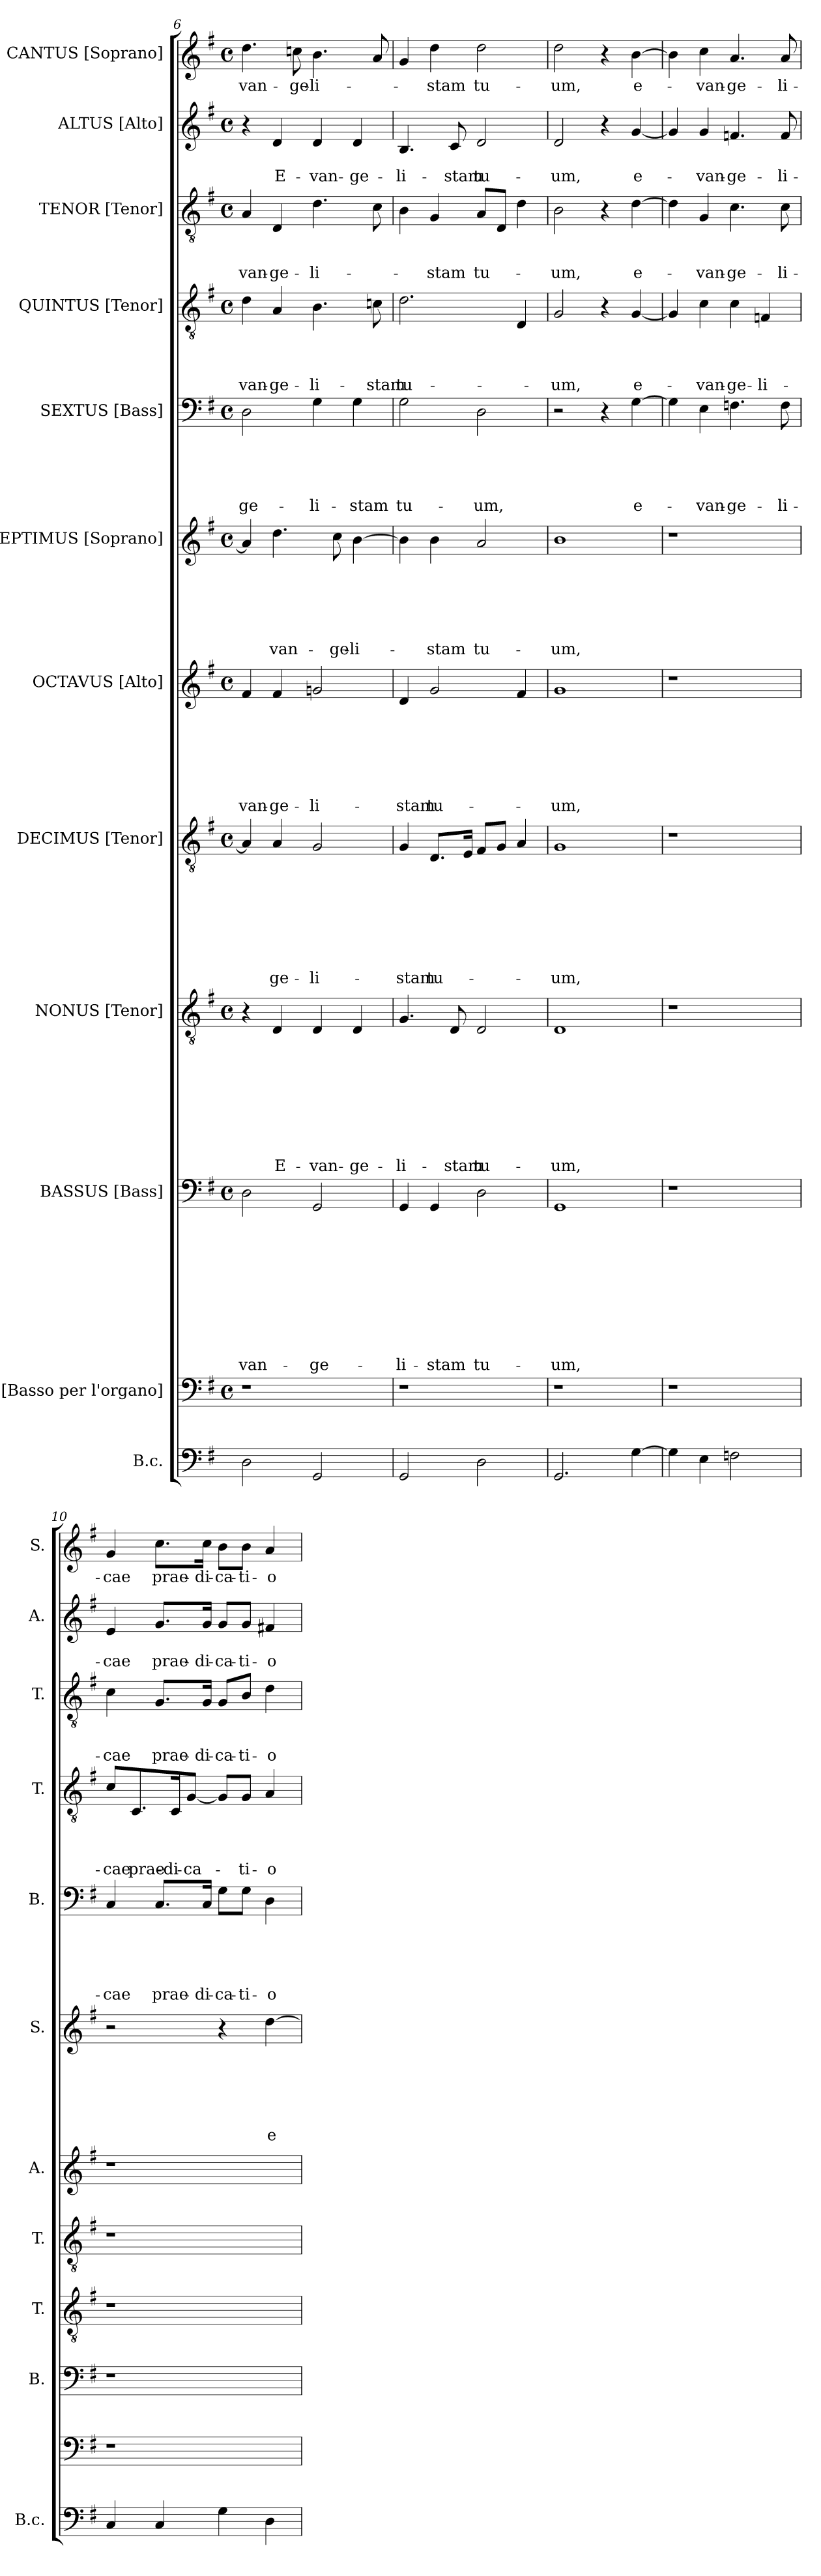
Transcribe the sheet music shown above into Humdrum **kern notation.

**kern	**kern	**kern	**text	**text	**text	**text	**text	**text	**text	**text	**text	**text	**kern	**text	**text	**text	**text	**text	**text	**text	**text	**text	**kern	**text	**text	**text	**text	**text	**text	**text	**text	**kern	**text	**text	**text	**text	**text	**text	**text	**kern	**text	**text	**text	**text	**text	**text	**kern	**text	**text	**text	**text	**text	**kern	**text	**text	**text	**text	**kern	**text	**text	**text	**kern	**text	**text	**kern	**text
*part12	*part11	*part10	*part10	*part10	*part10	*part10	*part10	*part10	*part10	*part10	*part10	*part10	*part9	*part9	*part9	*part9	*part9	*part9	*part9	*part9	*part9	*part9	*part8	*part8	*part8	*part8	*part8	*part8	*part8	*part8	*part8	*part7	*part7	*part7	*part7	*part7	*part7	*part7	*part7	*part6	*part6	*part6	*part6	*part6	*part6	*part6	*part5	*part5	*part5	*part5	*part5	*part5	*part4	*part4	*part4	*part4	*part4	*part3	*part3	*part3	*part3	*part2	*part2	*part2	*part1	*part1
*staff12	*staff11	*staff10	*staff10	*staff10	*staff10	*staff10	*staff10	*staff10	*staff10	*staff10	*staff10	*staff10	*staff9	*staff9	*staff9	*staff9	*staff9	*staff9	*staff9	*staff9	*staff9	*staff9	*staff8	*staff8	*staff8	*staff8	*staff8	*staff8	*staff8	*staff8	*staff8	*staff7	*staff7	*staff7	*staff7	*staff7	*staff7	*staff7	*staff7	*staff6	*staff6	*staff6	*staff6	*staff6	*staff6	*staff6	*staff5	*staff5	*staff5	*staff5	*staff5	*staff5	*staff4	*staff4	*staff4	*staff4	*staff4	*staff3	*staff3	*staff3	*staff3	*staff2	*staff2	*staff2	*staff1	*staff1
*I"B.c.	*I"[Basso per l'organo]	*I"BASSUS [Bass]	*	*	*	*	*	*	*	*	*	*	*I"NONUS [Tenor]	*	*	*	*	*	*	*	*	*	*I"DECIMUS [Tenor]	*	*	*	*	*	*	*	*	*I"OCTAVUS [Alto]	*	*	*	*	*	*	*	*I"SEPTIMUS [Soprano]	*	*	*	*	*	*	*I"SEXTUS [Bass]	*	*	*	*	*	*I"QUINTUS [Tenor]	*	*	*	*	*I"TENOR [Tenor]	*	*	*	*I"ALTUS [Alto]	*	*	*I"CANTUS [Soprano]	*
*I'B.c.	*	*I'B.	*	*	*	*	*	*	*	*	*	*	*I'T.	*	*	*	*	*	*	*	*	*	*I'T.	*	*	*	*	*	*	*	*	*I'A.	*	*	*	*	*	*	*	*I'S.	*	*	*	*	*	*	*I'B.	*	*	*	*	*	*I'T.	*	*	*	*	*I'T.	*	*	*	*I'A.	*	*	*I'S.	*
*clefF4	*clefF4	*clefF4	*	*	*	*	*	*	*	*	*	*	*clefGv2	*	*	*	*	*	*	*	*	*	*clefGv2	*	*	*	*	*	*	*	*	*clefG2	*	*	*	*	*	*	*	*clefG2	*	*	*	*	*	*	*clefF4	*	*	*	*	*	*clefGv2	*	*	*	*	*clefGv2	*	*	*	*clefG2	*	*	*clefG2	*
*k[f#]	*k[f#]	*k[f#]	*	*	*	*	*	*	*	*	*	*	*k[f#]	*	*	*	*	*	*	*	*	*	*k[f#]	*	*	*	*	*	*	*	*	*k[f#]	*	*	*	*	*	*	*	*k[f#]	*	*	*	*	*	*	*k[f#]	*	*	*	*	*	*k[f#]	*	*	*	*	*k[f#]	*	*	*	*k[f#]	*	*	*k[f#]	*
*G:	*G:	*G:	*	*	*	*	*	*	*	*	*	*	*G:	*	*	*	*	*	*	*	*	*	*G:	*	*	*	*	*	*	*	*	*G:	*	*	*	*	*	*	*	*G:	*	*	*	*	*	*	*G:	*	*	*	*	*	*G:	*	*	*	*	*G:	*	*	*	*G:	*	*	*G:	*
*	*M4/4	*M4/4	*	*	*	*	*	*	*	*	*	*	*M4/4	*	*	*	*	*	*	*	*	*	*M4/4	*	*	*	*	*	*	*	*	*M4/4	*	*	*	*	*	*	*	*M4/4	*	*	*	*	*	*	*M4/4	*	*	*	*	*	*M4/4	*	*	*	*	*M4/4	*	*	*	*M4/4	*	*	*M4/4	*
*	*met(c)	*met(c)	*	*	*	*	*	*	*	*	*	*	*met(c)	*	*	*	*	*	*	*	*	*	*met(c)	*	*	*	*	*	*	*	*	*met(c)	*	*	*	*	*	*	*	*met(c)	*	*	*	*	*	*	*met(c)	*	*	*	*	*	*met(c)	*	*	*	*	*met(c)	*	*	*	*met(c)	*	*	*met(c)	*
=6	=6	=6	=6	=6	=6	=6	=6	=6	=6	=6	=6	=6	=6	=6	=6	=6	=6	=6	=6	=6	=6	=6	=6	=6	=6	=6	=6	=6	=6	=6	=6	=6	=6	=6	=6	=6	=6	=6	=6	=6	=6	=6	=6	=6	=6	=6	=6	=6	=6	=6	=6	=6	=6	=6	=6	=6	=6	=6	=6	=6	=6	=6	=6	=6	=6	=6
!	!	!	!	!	!	!	!	!	!	!	!	!LO:LY:b	!	!	!	!	!	!	!	!	!	!	!	!	!	!	!	!	!	!	!	!	!	!	!	!	!	!	!LO:LY:b	!	!	!	!	!	!	!	!	!	!	!	!	!LO:LY:b	!	!	!	!	!LO:LY:b	!	!	!	!LO:LY:b	!	!	!	!	!LO:LY:b
2D\	1r	2D\	.	.	.	.	.	.	.	.	.	-van-	4r	.	.	.	.	.	.	.	.	.	4A/]	.	.	.	.	.	.	.	.	4f#/	.	.	.	.	.	.	-van-	4a/]	.	.	.	.	.	.	2D\	.	.	.	.	-ge-	4d\	.	.	.	-van-	4A/	.	.	-van-	4r	.	.	4.dd\	-van-
!	!	!	!	!	!	!	!	!	!	!	!	!	!	!	!	!	!	!	!	!	!	!LO:LY:b	!	!	!	!	!	!	!	!	!LO:LY:b	!	!	!	!	!	!	!	!LO:LY:b:rj	!	!	!	!	!	!	!LO:LY:b	!	!	!	!	!	!	!	!	!	!	!LO:LY:b:rj	!	!	!	!LO:LY:b:rj	!	!	!LO:LY:b	!	!
.	.	.	.	.	.	.	.	.	.	.	.	.	4D/	.	.	.	.	.	.	.	.	E-	4A/	.	.	.	.	.	.	.	-ge-	4f#/	.	.	.	.	.	.	-ge-	4.dd\	.	.	.	.	.	-van-	.	.	.	.	.	.	4A/	.	.	.	-ge-	4D/	.	.	-ge-	4d/	.	E-	.	.
!	!	!	!	!	!	!	!	!	!	!	!	!	!	!	!	!	!	!	!	!	!	!	!	!	!	!	!	!	!	!	!	!	!	!	!	!	!	!	!	!	!	!	!	!	!	!	!	!	!	!	!	!	!	!	!	!	!	!	!	!	!	!	!	!	!	!LO:LY:b
.	.	.	.	.	.	.	.	.	.	.	.	.	.	.	.	.	.	.	.	.	.	.	.	.	.	.	.	.	.	.	.	.	.	.	.	.	.	.	.	.	.	.	.	.	.	.	.	.	.	.	.	.	.	.	.	.	.	.	.	.	.	.	.	.	8ccn\	-ge-
!	!	!	!	!	!	!	!	!	!	!	!	!LO:LY:b	!	!	!	!	!	!	!	!	!	!LO:LY:b	!	!	!	!	!	!	!	!	!LO:LY:b	!	!	!	!	!	!	!	!LO:LY:b	!	!	!	!	!	!	!	!	!	!	!	!	!LO:LY:b	!	!	!	!	!LO:LY:b	!	!	!	!LO:LY:b	!	!	!LO:LY:b	!	!LO:LY:b:rj
2GG/	.	2GG/	.	.	.	.	.	.	.	.	.	-ge-	4D/	.	.	.	.	.	.	.	.	-van-	2G/	.	.	.	.	.	.	.	-li-	2gn/	.	.	.	.	.	.	-li-	.	.	.	.	.	.	.	4G\	.	.	.	.	-li-	4.B\	.	.	.	-li-	4.d\	.	.	-li-	4d/	.	-van-	4.b\	-li-
!	!	!	!	!	!	!	!	!	!	!	!	!	!	!	!	!	!	!	!	!	!	!	!	!	!	!	!	!	!	!	!	!	!	!	!	!	!	!	!	!	!	!	!	!	!	!LO:LY:b	!	!	!	!	!	!	!	!	!	!	!	!	!	!	!	!	!	!	!	!
.	.	.	.	.	.	.	.	.	.	.	.	.	.	.	.	.	.	.	.	.	.	.	.	.	.	.	.	.	.	.	.	.	.	.	.	.	.	.	.	8cc\	.	.	.	.	.	-ge-	.	.	.	.	.	.	.	.	.	.	.	.	.	.	.	.	.	.	.	.
!	!	!	!	!	!	!	!	!	!	!	!	!	!	!	!	!	!	!	!	!	!	!LO:LY:b	!	!	!	!	!	!	!	!	!	!	!	!	!	!	!	!	!	!	!	!	!	!	!	!LO:LY:b:rj	!	!	!	!	!	!LO:LY:b	!	!	!	!	!	!	!	!	!	!	!	!LO:LY:b	!	!
.	.	.	.	.	.	.	.	.	.	.	.	.	4D/	.	.	.	.	.	.	.	.	-ge-	.	.	.	.	.	.	.	.	.	.	.	.	.	.	.	.	.	[>4b\	.	.	.	.	.	-li-	4G\	.	.	.	.	-stam	.	.	.	.	.	.	.	.	.	4d/	.	-ge-	.	.
!	!	!	!	!	!	!	!	!	!	!	!	!	!	!	!	!	!	!	!	!	!	!	!	!	!	!	!	!	!	!	!	!	!	!	!	!	!	!	!	!	!	!	!	!	!	!	!	!	!	!	!	!	!	!	!	!	!LO:LY:b	!	!	!	!	!	!	!	!	!
.	.	.	.	.	.	.	.	.	.	.	.	.	.	.	.	.	.	.	.	.	.	.	.	.	.	.	.	.	.	.	.	.	.	.	.	.	.	.	.	.	.	.	.	.	.	.	.	.	.	.	.	.	8cn\	.	.	.	-stam	8c\	.	.	.	.	.	.	8a/	.
=7	=7	=7	=7	=7	=7	=7	=7	=7	=7	=7	=7	=7	=7	=7	=7	=7	=7	=7	=7	=7	=7	=7	=7	=7	=7	=7	=7	=7	=7	=7	=7	=7	=7	=7	=7	=7	=7	=7	=7	=7	=7	=7	=7	=7	=7	=7	=7	=7	=7	=7	=7	=7	=7	=7	=7	=7	=7	=7	=7	=7	=7	=7	=7	=7	=7	=7
!	!	!	!	!	!	!	!	!	!	!	!	!LO:LY:b	!	!	!	!	!	!	!	!	!	!LO:LY:b	!	!	!	!	!	!	!	!	!LO:LY:b	!	!	!	!	!	!	!	!LO:LY:b	!	!	!	!	!	!	!	!	!	!	!	!	!LO:LY:b	!	!	!	!	!LO:LY:b	!	!	!	!	!	!	!LO:LY:b	!	!
2GG/	1r	4GG/	.	.	.	.	.	.	.	.	.	-li-	4.G/	.	.	.	.	.	.	.	.	-li-	4G/	.	.	.	.	.	.	.	-stam	4d/	.	.	.	.	.	.	-stam	4b\]	.	.	.	.	.	.	2G\	.	.	.	.	tu-	2.d\	.	.	.	tu-	4B\	.	.	.	4.B/	.	-li-	4g/	.
!	!	!	!	!	!	!	!	!	!	!	!	!LO:LY:b	!	!	!	!	!	!	!	!	!	!	!	!	!	!	!	!	!	!	!LO:LY:b	!	!	!	!	!	!	!	!LO:LY:b	!	!	!	!	!	!	!LO:LY:b	!	!	!	!	!	!	!	!	!	!	!	!	!	!	!LO:LY:b	!	!	!	!	!LO:LY:b
.	.	4GG/	.	.	.	.	.	.	.	.	.	-stam	.	.	.	.	.	.	.	.	.	.	8.D/L	.	.	.	.	.	.	.	tu-	2g/	.	.	.	.	.	.	tu-	4b\	.	.	.	.	.	-stam	.	.	.	.	.	.	.	.	.	.	.	4G/	.	.	-stam	.	.	.	4dd\	-stam
!	!	!	!	!	!	!	!	!	!	!	!	!	!	!	!	!	!	!	!	!	!	!LO:LY:b	!	!	!	!	!	!	!	!	!	!	!	!	!	!	!	!	!	!	!	!	!	!	!	!	!	!	!	!	!	!	!	!	!	!	!	!	!	!	!	!	!	!LO:LY:b	!	!
.	.	.	.	.	.	.	.	.	.	.	.	.	8D/	.	.	.	.	.	.	.	.	-stam	.	.	.	.	.	.	.	.	.	.	.	.	.	.	.	.	.	.	.	.	.	.	.	.	.	.	.	.	.	.	.	.	.	.	.	.	.	.	.	8c/	.	-stam	.	.
.	.	.	.	.	.	.	.	.	.	.	.	.	.	.	.	.	.	.	.	.	.	.	16E/Jk	.	.	.	.	.	.	.	.	.	.	.	.	.	.	.	.	.	.	.	.	.	.	.	.	.	.	.	.	.	.	.	.	.	.	.	.	.	.	.	.	.	.	.
!	!	!	!	!	!	!	!	!	!	!	!	!LO:LY:b	!	!	!	!	!	!	!	!	!	!LO:LY:b	!	!	!	!	!	!	!	!	!	!	!	!	!	!	!	!	!	!	!	!	!	!	!	!LO:LY:b	!	!	!	!	!	!LO:LY:b	!	!	!	!	!	!	!	!	!LO:LY:b	!	!	!LO:LY:b	!	!LO:LY:b
2D>\	.	2D\	.	.	.	.	.	.	.	.	.	tu-	2D/	.	.	.	.	.	.	.	.	tu-	8F#/L	.	.	.	.	.	.	.	.	.	.	.	.	.	.	.	.	2a/	.	.	.	.	.	tu-	2D\	.	.	.	.	-um,	.	.	.	.	.	8A/L	.	.	tu-	2d/	.	tu-	2dd\	tu-
.	.	.	.	.	.	.	.	.	.	.	.	.	.	.	.	.	.	.	.	.	.	.	8G/J	.	.	.	.	.	.	.	.	.	.	.	.	.	.	.	.	.	.	.	.	.	.	.	.	.	.	.	.	.	.	.	.	.	.	8D/J	.	.	.	.	.	.	.	.
.	.	.	.	.	.	.	.	.	.	.	.	.	.	.	.	.	.	.	.	.	.	.	4A/	.	.	.	.	.	.	.	.	4f#/	.	.	.	.	.	.	.	.	.	.	.	.	.	.	.	.	.	.	.	.	4D/	.	.	.	.	4d\	.	.	.	.	.	.	.	.
=8	=8	=8	=8	=8	=8	=8	=8	=8	=8	=8	=8	=8	=8	=8	=8	=8	=8	=8	=8	=8	=8	=8	=8	=8	=8	=8	=8	=8	=8	=8	=8	=8	=8	=8	=8	=8	=8	=8	=8	=8	=8	=8	=8	=8	=8	=8	=8	=8	=8	=8	=8	=8	=8	=8	=8	=8	=8	=8	=8	=8	=8	=8	=8	=8	=8	=8
!	!	!	!	!	!	!	!	!	!	!	!	!LO:LY:b	!	!	!	!	!	!	!	!	!	!LO:LY:b	!	!	!	!	!	!	!	!	!LO:LY:b	!	!	!	!	!	!	!	!LO:LY:b	!	!	!	!	!	!	!LO:LY:b	!	!	!	!	!	!	!	!	!	!	!LO:LY:b	!	!	!	!LO:LY:b	!	!	!LO:LY:b	!	!LO:LY:b
2.GG/	1r	1GG	.	.	.	.	.	.	.	.	.	-um,	1D	.	.	.	.	.	.	.	.	-um,	1G	.	.	.	.	.	.	.	-um,	1g	.	.	.	.	.	.	-um,	1b	.	.	.	.	.	-um,	2r	.	.	.	.	.	2G/	.	.	.	-um,	2B\	.	.	-um,	2d/	.	-um,	2dd\	-um,
.	.	.	.	.	.	.	.	.	.	.	.	.	.	.	.	.	.	.	.	.	.	.	.	.	.	.	.	.	.	.	.	.	.	.	.	.	.	.	.	.	.	.	.	.	.	.	4r	.	.	.	.	.	4r	.	.	.	.	4r	.	.	.	4r	.	.	4r	.
!	!	!	!	!	!	!	!	!	!	!	!	!	!	!	!	!	!	!	!	!	!	!	!	!	!	!	!	!	!	!	!	!	!	!	!	!	!	!	!	!	!	!	!	!	!	!	!	!	!	!	!	!LO:LY:b	!	!	!	!	!LO:LY:b	!	!	!	!LO:LY:b	!	!	!LO:LY:b	!	!LO:LY:b
[>4G\	.	.	.	.	.	.	.	.	.	.	.	.	.	.	.	.	.	.	.	.	.	.	.	.	.	.	.	.	.	.	.	.	.	.	.	.	.	.	.	.	.	.	.	.	.	.	[>4G\	.	.	.	.	e-	[<4G/	.	.	.	e-	[>4d\	.	.	e-	[<4g/	.	e-	[>4b\	e-
=9	=9	=9	=9	=9	=9	=9	=9	=9	=9	=9	=9	=9	=9	=9	=9	=9	=9	=9	=9	=9	=9	=9	=9	=9	=9	=9	=9	=9	=9	=9	=9	=9	=9	=9	=9	=9	=9	=9	=9	=9	=9	=9	=9	=9	=9	=9	=9	=9	=9	=9	=9	=9	=9	=9	=9	=9	=9	=9	=9	=9	=9	=9	=9	=9	=9	=9
4G\]	1r	1r	.	.	.	.	.	.	.	.	.	.	1r	.	.	.	.	.	.	.	.	.	1r	.	.	.	.	.	.	.	.	1r	.	.	.	.	.	.	.	1r	.	.	.	.	.	.	4G\]	.	.	.	.	.	4G/]	.	.	.	.	4d\]	.	.	.	4g/]	.	.	4b\]	.
!	!	!	!	!	!	!	!	!	!	!	!	!	!	!	!	!	!	!	!	!	!	!	!	!	!	!	!	!	!	!	!	!	!	!	!	!	!	!	!	!	!	!	!	!	!	!	!	!	!	!	!	!LO:LY:b	!	!	!	!	!LO:LY:b	!	!	!	!LO:LY:b	!	!	!LO:LY:b	!	!LO:LY:b
4E\	.	.	.	.	.	.	.	.	.	.	.	.	.	.	.	.	.	.	.	.	.	.	.	.	.	.	.	.	.	.	.	.	.	.	.	.	.	.	.	.	.	.	.	.	.	.	4E\	.	.	.	.	-van-	4c\	.	.	.	-van-	4G/	.	.	-van-	4g/	.	-van-	4cc\	-van-
!	!	!	!	!	!	!	!	!	!	!	!	!	!	!	!	!	!	!	!	!	!	!	!	!	!	!	!	!	!	!	!	!	!	!	!	!	!	!	!	!	!	!	!	!	!	!	!	!	!	!	!	!LO:LY:b:rj	!	!	!	!	!LO:LY:b:rj	!	!	!	!LO:LY:b:rj	!	!	!LO:LY:b:rj	!	!LO:LY:b:rj
2Fn\	.	.	.	.	.	.	.	.	.	.	.	.	.	.	.	.	.	.	.	.	.	.	.	.	.	.	.	.	.	.	.	.	.	.	.	.	.	.	.	.	.	.	.	.	.	.	4.Fn\	.	.	.	.	-ge-	4c\	.	.	.	-ge-	4.c\	.	.	-ge-	4.fn/	.	-ge-	4.a/	-ge-
!	!	!	!	!	!	!	!	!	!	!	!	!	!	!	!	!	!	!	!	!	!	!	!	!	!	!	!	!	!	!	!	!	!	!	!	!	!	!	!	!	!	!	!	!	!	!	!	!	!	!	!	!	!	!	!	!	!LO:LY:b	!	!	!	!	!	!	!	!	!
.	.	.	.	.	.	.	.	.	.	.	.	.	.	.	.	.	.	.	.	.	.	.	.	.	.	.	.	.	.	.	.	.	.	.	.	.	.	.	.	.	.	.	.	.	.	.	.	.	.	.	.	.	4Fn/	.	.	.	-li-	.	.	.	.	.	.	.	.	.
!	!	!	!	!	!	!	!	!	!	!	!	!	!	!	!	!	!	!	!	!	!	!	!	!	!	!	!	!	!	!	!	!	!	!	!	!	!	!	!	!	!	!	!	!	!	!	!	!	!	!	!	!LO:LY:b	!	!	!	!	!	!	!	!	!LO:LY:b	!	!	!LO:LY:b	!	!LO:LY:b
.	.	.	.	.	.	.	.	.	.	.	.	.	.	.	.	.	.	.	.	.	.	.	.	.	.	.	.	.	.	.	.	.	.	.	.	.	.	.	.	.	.	.	.	.	.	.	8F\	.	.	.	.	-li-	.	.	.	.	.	8c\	.	.	-li-	8f/	.	-li-	8a/	-li-
=10	=10	=10	=10	=10	=10	=10	=10	=10	=10	=10	=10	=10	=10	=10	=10	=10	=10	=10	=10	=10	=10	=10	=10	=10	=10	=10	=10	=10	=10	=10	=10	=10	=10	=10	=10	=10	=10	=10	=10	=10	=10	=10	=10	=10	=10	=10	=10	=10	=10	=10	=10	=10	=10	=10	=10	=10	=10	=10	=10	=10	=10	=10	=10	=10	=10	=10
!	!	!	!	!	!	!	!	!	!	!	!	!	!	!	!	!	!	!	!	!	!	!	!	!	!	!	!	!	!	!	!	!	!	!	!	!	!	!	!	!	!	!	!	!	!	!	!	!	!	!	!	!LO:LY:b	!	!	!	!	!LO:LY:b	!	!	!	!LO:LY:b	!	!	!LO:LY:b	!	!LO:LY:b
4C/	1r	1r	.	.	.	.	.	.	.	.	.	.	1r	.	.	.	.	.	.	.	.	.	1r	.	.	.	.	.	.	.	.	1r	.	.	.	.	.	.	.	2r	.	.	.	.	.	.	4C/	.	.	.	.	-cae	8c/L	.	.	.	-cae	4c\	.	.	-cae	4e/	.	-cae	4g/	-cae
!	!	!	!	!	!	!	!	!	!	!	!	!	!	!	!	!	!	!	!	!	!	!	!	!	!	!	!	!	!	!	!	!	!	!	!	!	!	!	!	!	!	!	!	!	!	!	!	!	!	!	!	!	!	!	!	!	!LO:LY:b	!	!	!	!	!	!	!	!	!
.	.	.	.	.	.	.	.	.	.	.	.	.	.	.	.	.	.	.	.	.	.	.	.	.	.	.	.	.	.	.	.	.	.	.	.	.	.	.	.	.	.	.	.	.	.	.	.	.	.	.	.	.	8.C/	.	.	.	prae-	.	.	.	.	.	.	.	.	.
!	!	!	!	!	!	!	!	!	!	!	!	!	!	!	!	!	!	!	!	!	!	!	!	!	!	!	!	!	!	!	!	!	!	!	!	!	!	!	!	!	!	!	!	!	!	!	!	!	!	!	!	!LO:LY:b	!	!	!	!	!	!	!	!	!LO:LY:b	!	!	!LO:LY:b	!	!LO:LY:b
4C/	.	.	.	.	.	.	.	.	.	.	.	.	.	.	.	.	.	.	.	.	.	.	.	.	.	.	.	.	.	.	.	.	.	.	.	.	.	.	.	.	.	.	.	.	.	.	8.C/L	.	.	.	.	prae-	.	.	.	.	.	8.G/L	.	.	prae-	8.g/L	.	prae-	8.cc\L	prae-
!	!	!	!	!	!	!	!	!	!	!	!	!	!	!	!	!	!	!	!	!	!	!	!	!	!	!	!	!	!	!	!	!	!	!	!	!	!	!	!	!	!	!	!	!	!	!	!	!	!	!	!	!	!	!	!	!	!LO:LY:b	!	!	!	!	!	!	!	!	!
.	.	.	.	.	.	.	.	.	.	.	.	.	.	.	.	.	.	.	.	.	.	.	.	.	.	.	.	.	.	.	.	.	.	.	.	.	.	.	.	.	.	.	.	.	.	.	.	.	.	.	.	.	16C/k	.	.	.	-di-	.	.	.	.	.	.	.	.	.
!	!	!	!	!	!	!	!	!	!	!	!	!	!	!	!	!	!	!	!	!	!	!	!	!	!	!	!	!	!	!	!	!	!	!	!	!	!	!	!	!	!	!	!	!	!	!	!	!	!	!	!	!	!	!	!	!	!LO:LY:b:rj	!	!	!	!	!	!	!	!	!
.	.	.	.	.	.	.	.	.	.	.	.	.	.	.	.	.	.	.	.	.	.	.	.	.	.	.	.	.	.	.	.	.	.	.	.	.	.	.	.	.	.	.	.	.	.	.	.	.	.	.	.	.	[<8G/J	.	.	.	-ca-	.	.	.	.	.	.	.	.	.
!	!	!	!	!	!	!	!	!	!	!	!	!	!	!	!	!	!	!	!	!	!	!	!	!	!	!	!	!	!	!	!	!	!	!	!	!	!	!	!	!	!	!	!	!	!	!	!	!	!	!	!	!LO:LY:b	!	!	!	!	!	!	!	!	!LO:LY:b	!	!	!LO:LY:b	!	!LO:LY:b
.	.	.	.	.	.	.	.	.	.	.	.	.	.	.	.	.	.	.	.	.	.	.	.	.	.	.	.	.	.	.	.	.	.	.	.	.	.	.	.	.	.	.	.	.	.	.	16C/Jk	.	.	.	.	-di-	.	.	.	.	.	16G/Jk	.	.	-di-	16g/Jk	.	-di-	16cc\Jk	-di-
!	!	!	!	!	!	!	!	!	!	!	!	!	!	!	!	!	!	!	!	!	!	!	!	!	!	!	!	!	!	!	!	!	!	!	!	!	!	!	!	!	!	!	!	!	!	!	!	!	!	!	!	!LO:LY:b	!	!	!	!	!	!	!	!	!LO:LY:b	!	!	!LO:LY:b	!	!LO:LY:b
4G\	.	.	.	.	.	.	.	.	.	.	.	.	.	.	.	.	.	.	.	.	.	.	.	.	.	.	.	.	.	.	.	.	.	.	.	.	.	.	.	4r	.	.	.	.	.	.	8G\L	.	.	.	.	-ca-	8G/L]	.	.	.	.	8G/L	.	.	-ca-	8g/L	.	-ca-	8b\L	-ca-
!	!	!	!	!	!	!	!	!	!	!	!	!	!	!	!	!	!	!	!	!	!	!	!	!	!	!	!	!	!	!	!	!	!	!	!	!	!	!	!	!	!	!	!	!	!	!	!	!	!	!	!	!LO:LY:b:rj	!	!	!	!	!LO:LY:b	!	!	!	!LO:LY:b:rj	!	!	!LO:LY:b:rj	!	!LO:LY:b:rj
.	.	.	.	.	.	.	.	.	.	.	.	.	.	.	.	.	.	.	.	.	.	.	.	.	.	.	.	.	.	.	.	.	.	.	.	.	.	.	.	.	.	.	.	.	.	.	8G\J	.	.	.	.	-ti-	8G/J	.	.	.	-ti-	8B/J	.	.	-ti-	8g/J	.	-ti-	8b\J	-ti-
!	!	!	!	!	!	!	!	!	!	!	!	!	!	!	!	!	!	!	!	!	!	!	!	!	!	!	!	!	!	!	!	!	!	!	!	!	!	!	!	!	!	!	!	!	!	!LO:LY:b	!	!	!	!	!	!LO:LY:b	!	!	!	!	!LO:LY:b	!	!	!	!LO:LY:b	!	!	!LO:LY:b	!	!LO:LY:b
4D\	.	.	.	.	.	.	.	.	.	.	.	.	.	.	.	.	.	.	.	.	.	.	.	.	.	.	.	.	.	.	.	.	.	.	.	.	.	.	.	[>4dd\	.	.	.	.	.	e-	4D\	.	.	.	.	-o-	4A/	.	.	.	-o-	4d\	.	.	-o-	4f#X/	.	-o-	4a/	-o-
=	=	=	=	=	=	=	=	=	=	=	=	=	=	=	=	=	=	=	=	=	=	=	=	=	=	=	=	=	=	=	=	=	=	=	=	=	=	=	=	=	=	=	=	=	=	=	=	=	=	=	=	=	=	=	=	=	=	=	=	=	=	=	=	=	=	=
*-	*-	*-	*-	*-	*-	*-	*-	*-	*-	*-	*-	*-	*-	*-	*-	*-	*-	*-	*-	*-	*-	*-	*-	*-	*-	*-	*-	*-	*-	*-	*-	*-	*-	*-	*-	*-	*-	*-	*-	*-	*-	*-	*-	*-	*-	*-	*-	*-	*-	*-	*-	*-	*-	*-	*-	*-	*-	*-	*-	*-	*-	*-	*-	*-	*-	*-
